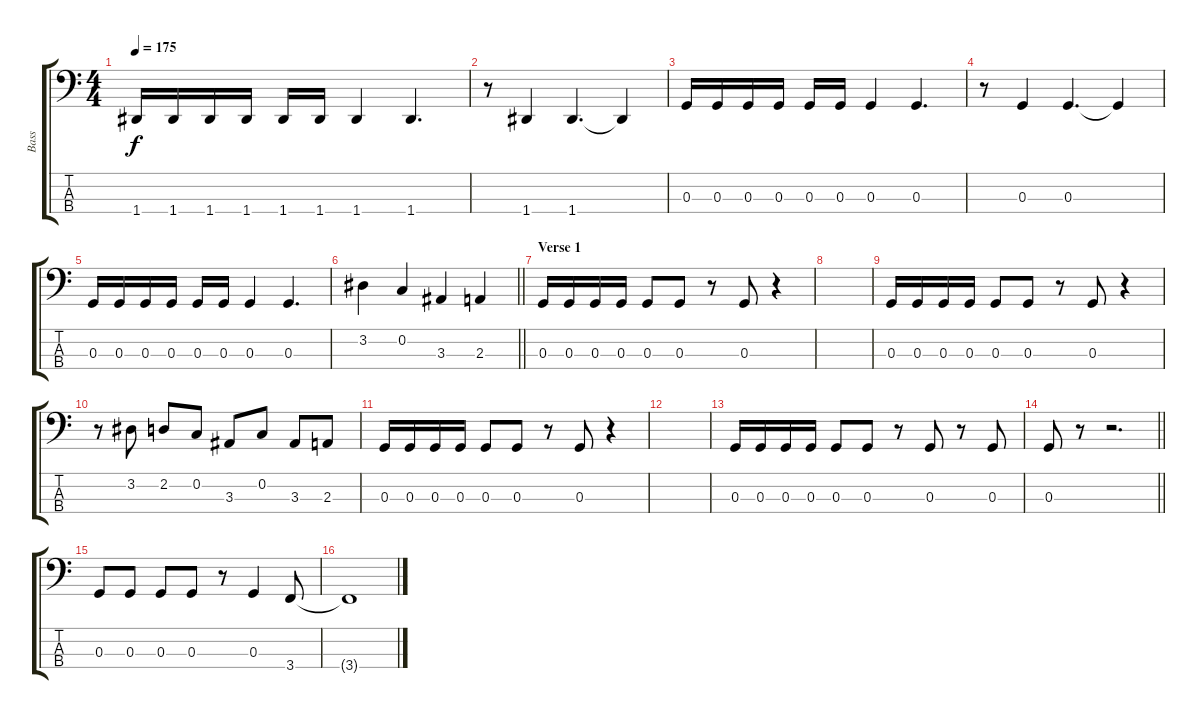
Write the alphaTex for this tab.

\track ("Bass" "Bass") {instrument electricbasspick}
\staff {score tabs}
\tuning (F2 C2 G1 D1) {hide}
\ts (4 4)
\tempo 175
\clef f4
\ks c
1.4.16{dy f} 1.4.16 1.4.16 1.4.16 1.4.16 1.4.16 1.4.4 1.4.4{d} |
r.8 1.4.4 1.4.4{d} 1.4{t}.4 |
0.3.16 0.3.16 0.3.16 0.3.16 0.3.16 0.3.16 0.3.4 0.3.4{d} |
r.8 0.3.4 0.3.4{d} 0.3{t}.4 |
0.3.16 0.3.16 0.3.16 0.3.16 0.3.16 0.3.16 0.3.4 0.3.4{d} |
\barLineRight lightlight
3.2.4 0.2.4 3.3.4 2.3.4 |
\section ("" "Verse 1")
0.3.16 0.3.16 0.3.16 0.3.16 0.3.8 0.3.8 r.8 0.3.8 r.4 |
|
0.3.16 0.3.16 0.3.16 0.3.16 0.3.8 0.3.8 r.8 0.3.8 r.4 |
r.8 3.2.8 2.2.8 0.2.8 3.3.8 0.2.8 3.3.8 2.3.8 |
0.3.16 0.3.16 0.3.16 0.3.16 0.3.8 0.3.8 r.8 0.3.8 r.4 |
|
0.3.16 0.3.16 0.3.16 0.3.16 0.3.8 0.3.8 r.8 0.3.8 r.8 0.3.8 |
\barLineRight lightlight
0.3.8 r.8 r.2{d} |
\section ("" "")
0.3.8 0.3.8 0.3.8 0.3.8 r.8 0.3.4 3.4.8 |
3.4{t}.1
